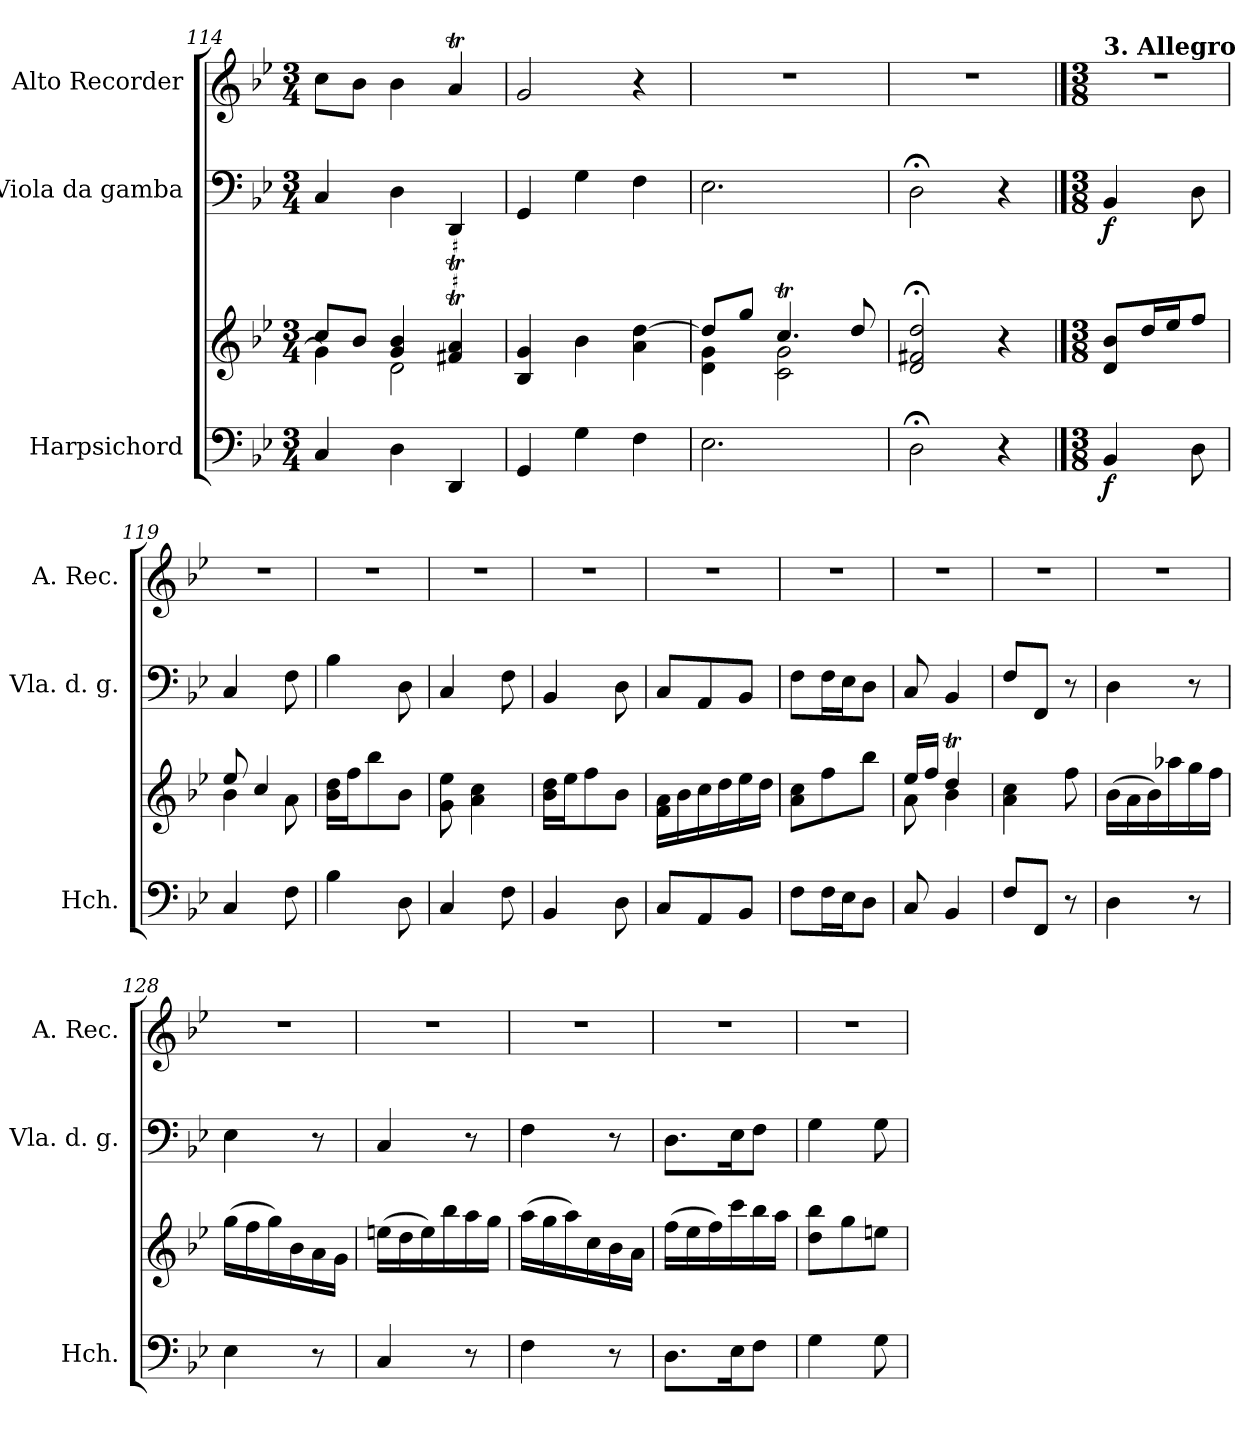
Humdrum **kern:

**kern	**kern	**dynam	**kern	**dynam	**kern
*part3	*part3	*part3	*part2	*part2	*part1
*staff4	*staff3	*staff3/4	*staff2	*staff2	*staff1
*I"Harpsichord	*	*	*I"Viola da gamba	*	*I"Alto Recorder
*I'Hch.	*	*	*I'Vla. d. g.	*	*I'A. Rec.
*clefF4	*clefG2	*	*clefF4	*	*clefG2
*k[b-e-]	*k[b-e-]	*	*k[b-e-]	*	*k[b-e-]
*B-:	*B-:	*	*B-:	*	*B-:
*M3/4	*M3/4	*	*M3/4	*	*M3/4
=114	=114	=114	=114	=114	=114
*	*^	*	*	*	*
4C/	8cc/L	4g\]	.	4C/	.	8cc\L
.	8b-/J	.	.	.	.	8b-\J
4D\	4g/ 4b-/	2d\	.	4D\	.	4b-\
4DD/	4f#X/T 4a/T	.	.	4DD/	.	4at/
*	*v	*v	*	*	*	*
=115	=115	=115	=115	=115	=115
4GG/	4B-/ 4g/	.	4GG/	.	2g/
4G\	4b-\	.	4G\	.	.
4F\	4a\ [4dd\	.	4F\	.	4r
=116	=116	=116	=116	=116	=116
*	*^	*	*	*	*
2.E-\	8dd/L]	4d\ 4g\	.	2.E-\	.	2.r
.	8gg/J	.	.	.	.	.
.	4.ccT/	2c\ 2g\	.	.	.	.
.	8dd/	.	.	.	.	.
*	*v	*v	*	*	*	*
=117	=117	=117	=117	=117	=117
2D;<\	2d/;< 2f#X/;< 2dd/;<	.	2D;<\	.	2.r
4r	4r	.	4r	.	.
!!LO:LB:g=z
==118	==118	==118	==118	==118	==118
*M3/8	*M3/8	*	*M3/8	*	*M3/8
*	*	*	*	*	*MM105
!	!	!	!	!	!LO:TX:a:B:t=3. Allegro
!	!	!LO:DY:b=2	!	!LO:DY:b	!
4BB-/	8d/ 8b-/L	f	4BB-/	f	4.r
.	16dd/L	.	.	.	.
.	16ee-/J	.	.	.	.
8D\	8ff/J	.	8D\	.	.
=119	=119	=119	=119	=119	=119
*	*^	*	*	*	*
4C/	8ee-/	4b-\	.	4C/	.	4.r
.	4cc/	.	.	.	.	.
8F\	.	8a\	.	8F\	.	.
*	*v	*v	*	*	*	*
=120	=120	=120	=120	=120	=120
4B-\	16b-\ 16dd\LL	.	4B-\	.	4.r
.	16ff\J	.	.	.	.
.	8bb-\	.	.	.	.
8D\	8b-\J	.	8D\	.	.
=121	=121	=121	=121	=121	=121
4C/	8g\ 8ee-\	.	4C/	.	4.r
.	4a\ 4cc\	.	.	.	.
8F\	.	.	8F\	.	.
=122	=122	=122	=122	=122	=122
4BB-/	16b-\ 16dd\LL	.	4BB-/	.	4.r
.	16ee-\J	.	.	.	.
.	8ff\	.	.	.	.
8D\	8b-\J	.	8D\	.	.
=123	=123	=123	=123	=123	=123
8C/L	16f\ 16a\LL	.	8C/L	.	4.r
.	16b-\	.	.	.	.
8AA/	16cc\	.	8AA/	.	.
.	16dd\	.	.	.	.
8BB-/J	16ee-\	.	8BB-/J	.	.
.	16dd\JJ	.	.	.	.
=124	=124	=124	=124	=124	=124
8F\L	8a\ 8cc\L	.	8F\L	.	4.r
16F\L	8ff\	.	16F\L	.	.
16E-\J	.	.	16E-\J	.	.
8D\J	8bb-\J	.	8D\J	.	.
=125	=125	=125	=125	=125	=125
*	*^	*	*	*	*
8C/	16ee-/LL	8a\	.	8C/	.	4.r
.	16ff/JJ	.	.	.	.	.
4BB-/	4ddt/	4b-\	.	4BB-/	.	.
*	*v	*v	*	*	*	*
=126	=126	=126	=126	=126	=126
8F/L	4a\ 4cc\	.	8F/L	.	4.r
8FF/J	.	.	8FF/J	.	.
8r	8ff\	.	8r	.	.
=127	=127	=127	=127	=127	=127
4D\	(>16b-\LL	.	4D\	.	4.r
.	16a\	.	.	.	.
.	16b-\)	.	.	.	.
.	16aa-X\	.	.	.	.
8r	16gg\	.	8r	.	.
.	16ff\JJ	.	.	.	.
=128	=128	=128	=128	=128	=128
4E-\	(>16gg\LL	.	4E-\	.	4.r
.	16ff\	.	.	.	.
.	16gg\)	.	.	.	.
.	16b-\	.	.	.	.
8r	16a\	.	8r	.	.
.	16g\JJ	.	.	.	.
=129	=129	=129	=129	=129	=129
4C/	(>16een\LL	.	4C/	.	4.r
.	16dd\	.	.	.	.
.	16ee\)	.	.	.	.
.	16bb-\	.	.	.	.
8r	16aa\	.	8r	.	.
.	16gg\JJ	.	.	.	.
!!LO:LB:g=z
=130	=130	=130	=130	=130	=130
4F\	(>16aa\LL	.	4F\	.	4.r
.	16gg\	.	.	.	.
.	16aa\)	.	.	.	.
.	16cc\	.	.	.	.
8r	16b-\	.	8r	.	.
.	16a\JJ	.	.	.	.
=131	=131	=131	=131	=131	=131
8.D\L	(>16ff\LL	.	8.D\L	.	4.r
.	16ee-\	.	.	.	.
.	16ff\)	.	.	.	.
16E-\K	16ccc\	.	16E-\K	.	.
8F\J	16bb-\	.	8F\J	.	.
.	16aa\JJ	.	.	.	.
=132	=132	=132	=132	=132	=132
4G\	8dd\ 8bb-\L	.	4G\	.	4.r
.	8gg\	.	.	.	.
8G\	8een\J	.	8G\	.	.
=	=	=	=	=	=
*-	*-	*-	*-	*-	*-
